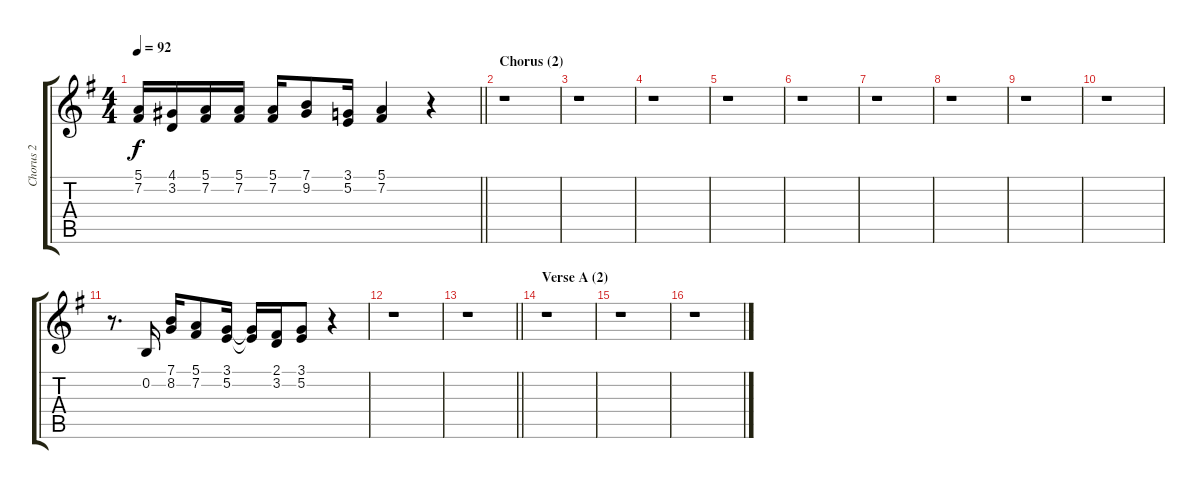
\track ("Chorus 2" "Chorus 2") {instrument sopranosax}
\staff {score tabs}
\tuning (E4 B3 G3 D3 A2 E2) {hide}
\ts (4 4)
\tempo 92
\clef g2
\barLineRight lightlight
\ks g
(5.1 7.2).16{dy f} (4.1 3.2).16 (5.1 7.2).16 (5.1 7.2).16 (5.1 7.2).16 (7.1 9.2).8 (3.1 5.2).16 (5.1 7.2).4 r.4 |
\section ("" "Chorus (2)")
r.1 |
r.1 |
r.1 |
r.1 |
r.1 |
r.1 |
r.1 |
r.1 |
r.1 |
r.8{d} 0.2.16 (7.1 8.2).16 (5.1 7.2).8 (3.1 5.2).16 (3.1{t} 5.2{t}).16 (2.1 3.2).16 (3.1 5.2).8 r.4 |
r.1 |
\barLineRight lightlight
r.1 |
\section ("" "Verse A (2)")
r.1 |
r.1 |
r.1
